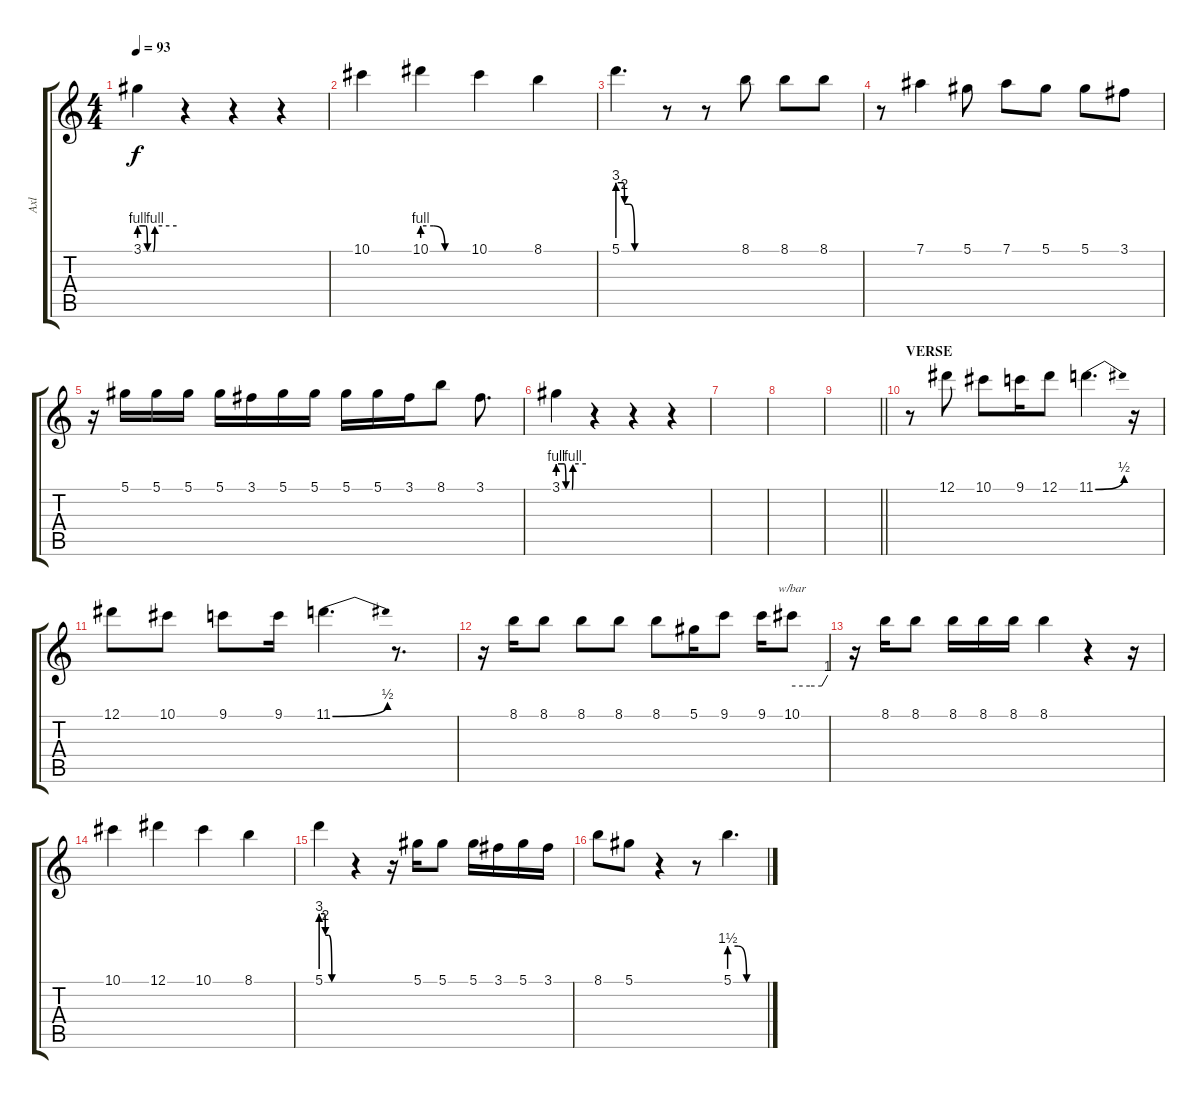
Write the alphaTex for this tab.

\track ("Axl" "Axl") {instrument overdrivenguitar}
\staff {score tabs}
\tuning (Eb4 Bb3 Gb3 Db3 Ab2 Eb2) {hide}
\ts (4 4)
\tempo 93
\clef g2
\ks c
3.1{be (custom 0 4 10 4 13 0 22 0 25 4 60 4)}.4{dy f} r.4 r.4 r.4 |
10.1.4 10.1{be (custom 0 4 15 4 30 0 60 0)}.4 10.1.4 8.1.4 |
5.1{be (custom 0 12 8 12 10 8 18 8 25 0 60 0)}.4{d} r.8 r.8 8.1.8 8.1.8 8.1.8 |
r.8 7.1.4 5.1.8 7.1.8 5.1.8 5.1.8 3.1.8 |
r.16 5.1.16 5.1.16 5.1.16 5.1.16 3.1.16 5.1.16 5.1.16 5.1.16 5.1.16 3.1.16 8.1.8 3.1.8{d} |
3.1{be (custom 0 4 13 4 17 0 30 0 32 4 60 4)}.4 r.4 r.4 r.4 |
|
|
\barLineRight lightlight
|
\section ("" "VERSE")
r.8 12.1.8 10.1.8 9.1.16 12.1.8 11.1{be (bend 0 0 60 2)}.4{d} r.16 |
12.1.8 10.1.8 9.1.8 9.1.16 11.1{be (bend 0 0 60 2)}.4{d} r.8{d} |
r.16 8.1.16 8.1.8 8.1.8 8.1.8 8.1.8 5.1.16 9.1.8 9.1.16 10.1.8{tbe (custom default 0 0 30 0 50 0 60 4)} |
r.16 8.1.16 8.1.8 8.1.16 8.1.16 8.1.16 8.1.4 r.4 r.16 |
10.1.4 12.1.4 10.1.4 8.1.4 |
5.1{be (custom 0 12 8 12 10 8 18 8 25 0 60 0)}.4 r.4 r.16 5.1.16 5.1.8 5.1.16 3.1.16 5.1.16 3.1.16 |
8.1.8 5.1.8 r.4 r.8 5.1{be (custom 0 6 15 6 30 0 60 0)}.4{d}
